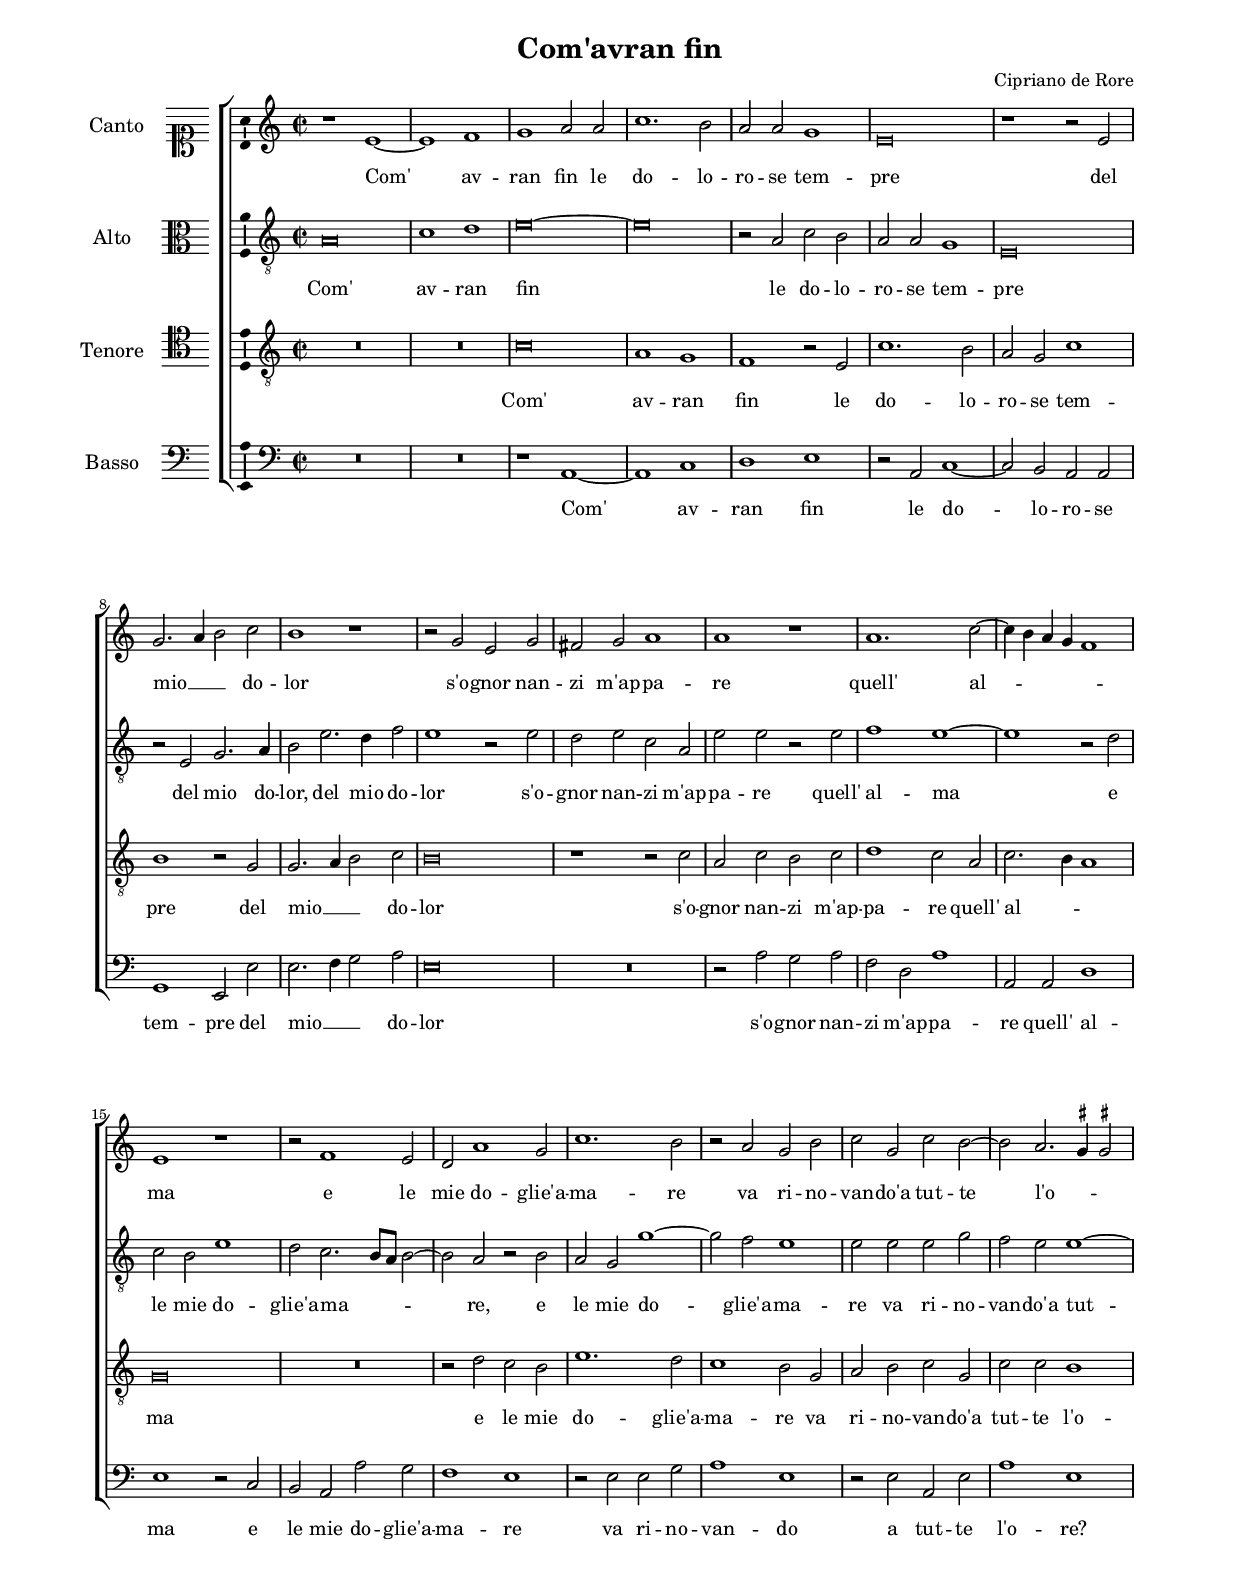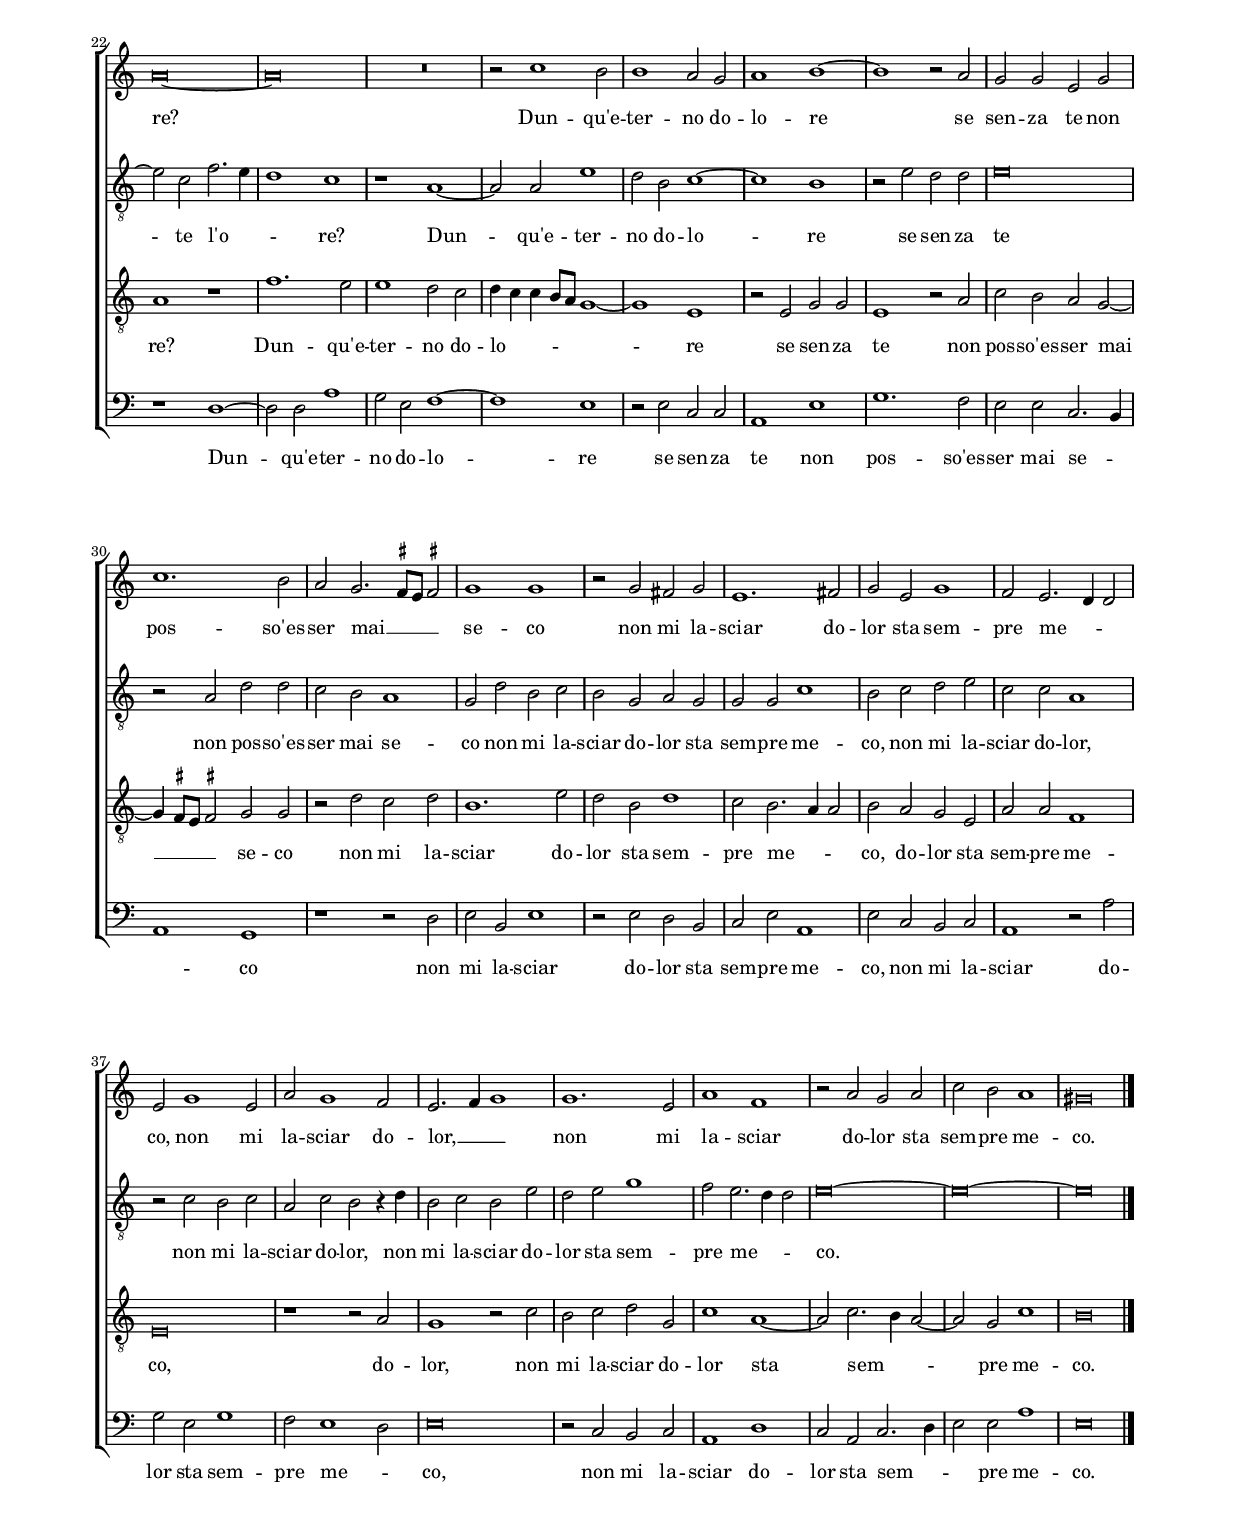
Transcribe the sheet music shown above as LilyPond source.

\header
{
  title="Com'avran fin"
  composer="Cipriano de Rore"
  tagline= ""
}

\version "2.24.1"
\include "deutsch.ly"
#(set-global-staff-size 15.6)
% #(set-default-paper-size "letter")
#(ly:set-option 'point-and-click #f)

	
global = {
	\key c \major
	\time 2/2 \set Score.measureLength = #(ly:make-moment 2/1)
	}

	ficta = { \once \set suggestAccidentals = ##t }
	
	forget = #(define-music-function (music) (ly:music?) #{
		\accidentalStyle forget
		$music
		\accidentalStyle default
		#})
	
	m = \melisma
	me = \melismaEnd


\paper
	{
	top-margin = 2 \cm
	bottom-margin = 2 \cm
	left-margin = 1.8 \cm
	right-margin = 1.8 \cm
	ragged-bottom = ##f
	ragged-last-bottom = ##t
	print-page-number = ##f
	system-system-spacing = #'((basic-distance . 18) (minimum-distance . 13) (padding . 7) (strechability . 150))
	systems-per-page = 3
	page-count = 2
%	min-systems-per-page = 3
%	oddHeaderMarkup = \markup { \fill-line { \null \null \column \right-align { \fontsize #1 \fromproperty #'page:page-number-string \null } } }
%	evenHeaderMarkup = \markup { \column \right-align { \fontsize #1 \fromproperty #'page:page-number-string \null } }
	}


incipitcantus = \markup { \score {
	{
	\set Staff.instrumentName = \markup { \fontsize #1 "Canto" }
	\key c \major
	\clef soprano
	s4 \bar ""
	}
	\layout  {
	raggedright = ##t
	indent = 1.6 \cm
	line-width = 2.4\cm
	\context { \Staff \remove Time_signature_engraver }
	\override Staff.Clef.Y-extent = #'(0 . 0)
	}} \hspace #1 }
	
      
incipitaltus = \markup { \score {
	{
	\set Staff.instrumentName = \markup { \fontsize #1 "Alto" }
	\key c \major
	\clef alto
	s4 \bar ""
	}
	\layout  {
	raggedright = ##t
	indent = 1.6 \cm
	line-width = 2.4\cm
	\context { \Staff \remove Time_signature_engraver }
	\override Staff.Clef.Y-extent = #'(0 . 0)
	}} \hspace #1 }


incipittenor = \markup { \score {
	{
	\set Staff.instrumentName = \markup { \fontsize #1 "Tenore" }
	\key c \major
	\clef tenor
	s4 \bar ""
	}
	\layout  {
	raggedright = ##t
	indent = 1.6 \cm
	line-width = 2.4\cm
	\context { \Staff \remove Time_signature_engraver }
	\override Staff.Clef.Y-extent = #'(0 . 0)
	}} \hspace #1 }


incipitbassus = \markup { \score {
	{
	\set Staff.instrumentName = \markup { \fontsize #1 "Basso" }
	\key c \major
	\clef bass
	s4 \bar ""
	}
	\layout  {
	raggedright = ##t
	indent = 1.6 \cm
	line-width = 2.4\cm
	\context { \Staff \remove Time_signature_engraver }
	\override Staff.Clef.Y-extent = #'(0 . 0)
	}} \hspace #1 }


cantus =  \relative c''
	{
	r1 e,~
	e1 f
	g1 a2 a
	c1. h2
%5
	a2 a g1 |
	e\breve
	r1 r2 e
	g2. \m a4 h2 \me c
	h1 r
%10
	r2 g e g |
	fis2 g a1
	a1 r
	a1. c2~
	c4 \m h a g f1 \me
%15
	e1 r |
	r2 f1 e2
	d2 a'1 g2
	c1. h2
	r2 a g h
%20
	c2 g c h~ |
	h2 a2. \m \ficta gis4 \ficta gis!2 \me
	a\breve~
	a\breve
	R\breve
%25
	r2 c1 h2 |
	h1 a2 g
	a1 h~
	h1 r2 a
	g2 g e g
%30
	c1. h2 |
	a2 g2. \m \ficta fis8 e \ficta fis!2 \me
	g1 g
	r2 g fis g
	e1. fis2
%35
	g2 e g1 |
	f2 e2. \m d4 d2 \me
	e2 g1 e2
	a2 g1 f2
	e2. \m f4 g1 \me
%40
	g1. e2 |
	a1 f
	r2 a g a
	c2 h a1
	gis\breve \bar "|." |
	}


altus =  \relative c'
        {
	a\breve
	c1 d
	e\breve~
	e\breve
%5
	r2 a, c h |
	a2 a g1
	e\breve
	r2 e g2. a4
	h2 e2. d4 f2
%10
	e1 r2 e |
	d2 e c a
	e'2 e r e
	f1 e~
	e1 r2 d
%15
	c2 h e1 |
	d2 c2. \m h8 a h2~
	h2 \me a r h
	a2 g g'1~
	g2 f e1
%20
	e2 e e g |
	f2 e e1~
	e2 c f2. \m e4
	d1 \me c
	r1 a~
%25
	a2 a e'1 |
	d2 h c1~
	c1 h
	r2 e d d
	e\breve
%30
	r2 a, d d |
	c2 h a1
	g2 d' h c
	h2 g a g
	g2 g c1
%35
	h2 c d e |
	c2 c a1
	r2 c h c
	a2 c h r4 d
	h2 c h e
%40
	d2 e g1 |
	f2 e2. \m d4 d2 \me
	e\breve~
	e\breve~
	e\breve |
	}


tenor =  \relative c'
	{
	R\breve
	R\breve
	c\breve
	a1 g
%5
	f1 r2 e |
	c'1. h2
	a2 g c1
	h1 r2 g
	g2. \m a4 h2 \me c
%10
	h\breve |
	r1 r2 c
	a2 c h c
	d1 c2 a
	c2. \m h4 a1 \me
%15
	g\breve |
	R\breve
	r2 d' c h
	e1. d2
	c1 h2 g
%20
	a2 h c g |
	c2 c h1
	a1 r
	f'1. e2
	e1 d2 c
%25
	d4 \m c c h8 a g1~ |
	g1 \me e
	r2 e g g
	e1 r2 a
	c2 h a g~
%30
	g4 \m \ficta fis8 e \ficta fis!2 \me g g |
	r2 d' c d
	h1. e2
	d2 h d1
	c2 h2. \m a4 a2 \me
%35
	h2 a g e |
	a2 a f1
	e\breve
	r1 r2 a
	g1 r2 c
%40
	h2 c d g, |
	c1 a~
	a2 c2. \m h4 a2~
	a2 \me g c1
	h\breve |
	}


bassus  =  \relative c
	{
	R\breve
	R\breve
	r1 a~
	a1 c
%5
	d1 e |
	r2 a, c1~
	c2 h a a
	g1 e2 e'
	e2. \m f4 g2 \me a
%10
	e\breve |
	R\breve
	r2 a g a
	f2 d a'1
	a,2 a d1
%15
	e1 r2 c |
	h2 a a' g
	f1 e
	r2 e e g
	a1 e
%20
	r2 e a, e' |
	a1 e
	r1 d~ |
	d2 d a'1
	g2 e f1~
%25
	f1 e
	r2 e c c
	a1 e' |
	g1. f2
	e2 e c2. \m h4
%30
	a1 \me g
	r1 r2 d'
	e2 h e1 |
	r2 e d h
	c2 e a,1
%35
	e'2 c h c
	a1 r2 a'
	g2 e g1 |
	f2 e1 \m d2 \me
	e\breve
%40
	r2 c h c
	a1 d
	c2 a c2. \m d4 |
	e2 \me e a1
	e\breve |
	}

lyricscantus = \lyricmode {
	Com' av -- ran fin le do -- lo -- ro -- se tem -- pre
	del mio __ do -- lor s'o -- gnor nan -- zi m'ap -- pa -- re
	quell' al -- ma e le mie do -- glie'a -- ma -- re
	va ri -- no -- van -- do'a tut -- te l'o -- re?
	Dun -- qu'e -- ter -- no do -- lo -- re
	se sen -- za te non pos -- so'es -- ser mai __ se -- co
	non mi la -- sciar do -- lor sta sem -- pre me -- co,
	non mi la -- sciar do -- lor, __
	non mi la -- sciar do -- lor sta sem -- pre me -- co.
	}


lyricsaltus = \lyricmode {
	Com' av -- ran fin le do -- lo -- ro -- se tem -- pre
	del mio do -- lor,
	del mio do -- lor s'o -- gnor nan -- zi m'ap -- pa -- re
	quell' al -- ma e le mie do -- glie'a -- ma -- re,
	e le mie do -- glie'a -- ma -- re
	va ri -- no -- van -- do'a tut -- te l'o -- re?
	Dun -- qu'e -- ter -- no do -- lo -- re
	se sen -- za te non pos -- so'es -- ser mai se -- co
	non mi la -- sciar do -- lor sta sem -- pre me -- co,
	non mi la -- sciar do -- lor,
	non mi la -- sciar do -- lor,
	non mi la -- sciar do -- lor sta sem -- pre me -- co.
	}


lyricstenor = \lyricmode {
	Com' av -- ran fin le do -- lo -- ro -- se tem -- pre
	del mio __ do -- lor s'o -- gnor nan -- zi m'ap -- pa -- re
	quell' al -- ma e le mie do -- glie'a -- ma -- re
	va ri -- no -- van -- do'a tut -- te l'o -- re?
	Dun -- qu'e -- ter -- no do -- lo -- re
	se sen -- za te non pos -- so'es -- ser mai __ se -- co
	non mi la -- sciar do -- lor sta sem -- pre me -- co,
	do -- lor sta sem -- pre me -- co,
	do -- lor,
	non mi la -- sciar do -- lor sta sem -- pre me -- co.
	}


lyricsbassus = \lyricmode {
	Com' av -- ran fin le do -- lo -- ro -- se tem -- pre
	del mio __ do -- lor s'o -- gnor nan -- zi m'ap -- pa -- re
	quell' al -- ma e le mie do -- glie'a -- ma -- re
	va ri -- no -- van -- do a tut -- te l'o -- re?
	Dun -- qu'e -- ter -- no do -- lo -- re
	se sen -- za te non pos -- so'es -- ser mai se -- co
	non mi la -- sciar do -- lor sta sem -- pre me -- co,
	non mi la -- sciar do -- lor sta sem -- pre me -- co,
	non mi la -- sciar do -- lor sta sem -- pre me -- co.
	}


\score
{  
  % \transpose {
	\new ChoirStaff \with { \override StaffGrouper.staff-staff-spacing.basic-distance = #13 }
	<<

	\new Staff << \global
	\new Voice="v1" {
		\set Staff.instrumentName=\incipitcantus
		\set Staff.midiInstrument = "reed organ"
		\clef "violin"
		\cantus }
	\new Lyrics \lyricsto "v1" {\lyricscantus }
	>>


	\new Staff << \global
	\new Voice="v2" {
		\set Staff.instrumentName=\incipitaltus
		\set Staff.midiInstrument = "reed organ"
		\clef "G_8" 
		\altus}
	\new Lyrics \lyricsto "v2" {\lyricsaltus }
	>>


	\new Staff << \global
	\new Voice="v3" {
		\set Staff.instrumentName=\incipittenor
		\set Staff.midiInstrument = "reed organ"
		\clef "G_8"
		\tenor }
	\new Lyrics \lyricsto "v3" {\lyricstenor }
	>>


	\new Staff << \global
	\new Voice="v4" {
		\set Staff.instrumentName=\incipitbassus
		\set Staff.midiInstrument = "reed organ"
		\clef "bass" 
		\bassus }
	\new Lyrics \lyricsto "v4" {\lyricsbassus}
	>>

	>>
	% } % transpose

	\layout
	{
	indent = 2.1 \cm
	\context { \Lyrics \override VerticalAxisGroup.nonstaff-relatedstaff-spacing.padding = #2 }
	\context { \Staff \override TimeSignature.break-visibility = #end-of-line-invisible }
	\context { \Staff \consists Ambitus_engraver }
	\context { \Voice \override Slur.transparent = ##t }
	\context { \Voice \override NoteHead.style = #'baroque }
	}

\midi
	{
	\tempo 2 = 90
	}
	
}


% EOF
